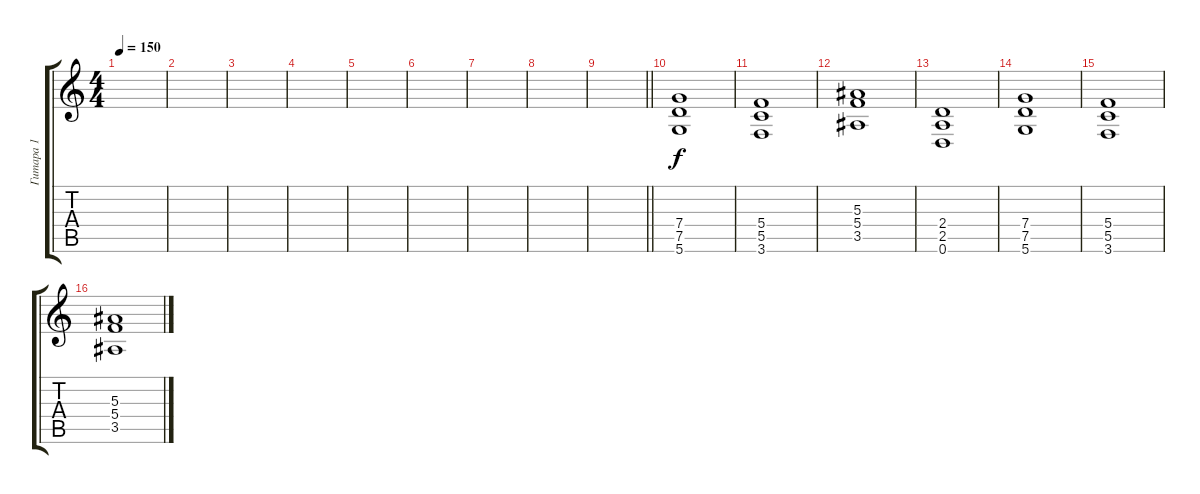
\track ("Гитара 1" "Гитара 1") {instrument distortionguitar}
\staff {score tabs}
\tuning (D4 A3 F3 C3 G2 D2) {hide}
\ts (4 4)
\tempo 150
\clef g2
\ks c
|
|
|
|
|
|
|
|
\barLineRight lightlight
|
(7.4 7.5 5.6).1 |
(5.4 5.5 3.6).1 |
(5.3 5.4 3.5).1 |
(2.4 2.5 0.6).1 |
(7.4 7.5 5.6).1 |
(5.4 5.5 3.6).1 |
(5.3 5.4 3.5).1
